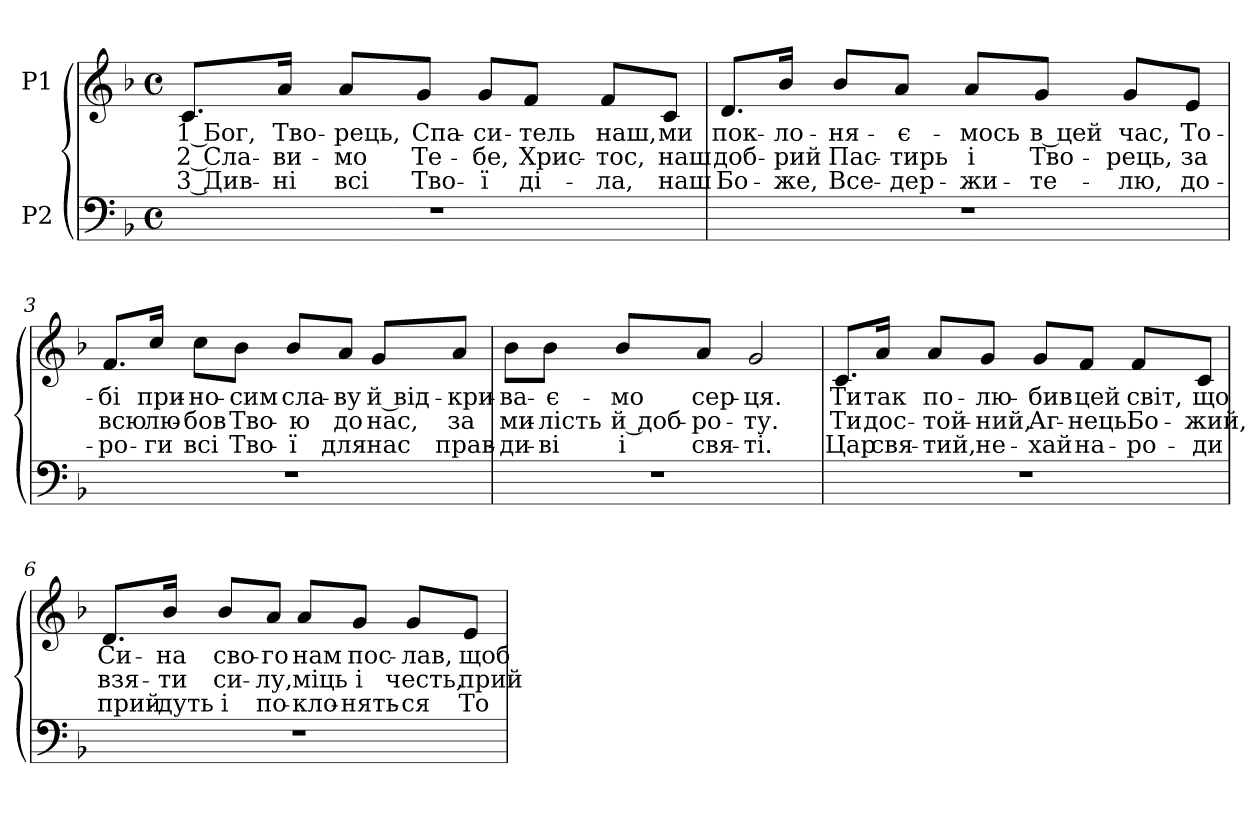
**kern	**kern	**text	**text	**text
*part2	*part1	*part1	*part1	*part1
*staff2	*staff1	*staff1	*staff1	*staff1
*I"P2	*I"P1	*	*	*
!!LO:PB:g=z
*clefF4	*clefG2	*	*	*
*k[b-]	*k[b-]	*	*	*
*F:	*F:	*	*	*
*M4/4	*M4/4	*	*	*
*met(c)	*met(c)	*	*	*
*MM86	*MM86	*	*	*
=1	=1	=1	=1	=1
!	!	!LO:LY:b:color=#000000	!LO:LY:b:color=#000000	!LO:LY:b:color=#000000
1r	8.ci/L	1 Бог,	2 Сла-	3 Див-
!	!	!LO:LY:b:color=#000000	!LO:LY:b:color=#000000	!LO:LY:b:color=#000000
.	16ai/Jk	Тво-	-ви-	-ні
!	!	!LO:LY:b:color=#000000	!LO:LY:b:color=#000000	!LO:LY:b:color=#000000
.	8ai/L	-рець,	-мо	всі
!	!	!LO:LY:b:color=#000000	!LO:LY:b:color=#000000	!LO:LY:b:color=#000000
.	8gi/J	Спа-	Те-	Тво-
!	!	!LO:LY:b:color=#000000	!LO:LY:b:color=#000000	!LO:LY:b:color=#000000
.	8gi/L	-си-	-бе,	-ї
!	!	!LO:LY:b:color=#000000	!LO:LY:b:color=#000000	!LO:LY:b:color=#000000
.	8fi/J	-тель	Хрис-	ді-
!	!	!LO:LY:b:color=#000000	!LO:LY:b:color=#000000	!LO:LY:b:color=#000000
.	8fi/L	наш,	-тос,	-ла,
!	!	!LO:LY:b:color=#000000	!LO:LY:b:color=#000000	!LO:LY:b:color=#000000
.	8ci/J	ми	наш	наш
=2	=2	=2	=2	=2
!	!	!LO:LY:b:color=#000000	!LO:LY:b:color=#000000	!LO:LY:b:color=#000000
1r	8.di/L	пок-	доб-	Бо-
!	!	!LO:LY:b:color=#000000	!LO:LY:b:color=#000000	!LO:LY:b:color=#000000
.	16b-i/Jk	-ло-	-рий	-же,
!	!	!LO:LY:b:color=#000000	!LO:LY:b:color=#000000	!LO:LY:b:color=#000000
.	8b-i/L	-ня-	Пас-	Все-
!	!	!LO:LY:b:color=#000000	!LO:LY:b:color=#000000	!LO:LY:b:color=#000000
.	8ai/J	-є-	-тирь	-дер-
!	!	!LO:LY:b:color=#000000	!LO:LY:b:color=#000000	!LO:LY:b:color=#000000
.	8ai/L	-мось	і	-жи-
!	!	!LO:LY:b:color=#000000	!LO:LY:b:color=#000000	!LO:LY:b:color=#000000
.	8gi/J	в цей	Тво-	-те-
!	!	!LO:LY:b:color=#000000	!LO:LY:b:color=#000000	!LO:LY:b:color=#000000
.	8gi/L	час,	-рець,	-лю,
!	!	!LO:LY:b:color=#000000	!LO:LY:b:color=#000000	!LO:LY:b:color=#000000
.	8ei/J	То-	за	до-
!!LO:LB:g=z
=3	=3	=3	=3	=3
!	!	!LO:LY:b:color=#000000	!LO:LY:b:color=#000000	!LO:LY:b:color=#000000
1r	8.fi/L	-бі	всю	-ро-
!	!	!LO:LY:b:color=#000000	!LO:LY:b:color=#000000	!LO:LY:b:color=#000000
.	16cci/Jk	при-	лю-	-ги
!	!	!LO:LY:b:color=#000000	!LO:LY:b:color=#000000	!LO:LY:b:color=#000000
.	8cci\L	-но-	-бов	всі
!	!	!LO:LY:b:color=#000000	!LO:LY:b:color=#000000	!LO:LY:b:color=#000000
.	8b-i\J	-сим	Тво-	Тво-
!	!	!LO:LY:b:color=#000000	!LO:LY:b:color=#000000	!LO:LY:b:color=#000000
.	8b-i/L	сла-	-ю	-ї
!	!	!LO:LY:b:color=#000000	!LO:LY:b:color=#000000	!LO:LY:b:color=#000000
.	8ai/J	-ву	до	для
!	!	!LO:LY:b:color=#000000	!LO:LY:b:color=#000000	!LO:LY:b:color=#000000
.	8gi/L	й від-	нас,	нас
!	!	!LO:LY:b:color=#000000	!LO:LY:b:color=#000000	!LO:LY:b:color=#000000
.	8ai/J	-кри-	за	прав-
=4	=4	=4	=4	=4
!	!	!LO:LY:b:color=#000000	!LO:LY:b:color=#000000	!LO:LY:b:color=#000000
1r	8b-i\L	-ва-	ми-	-ди-
!	!	!LO:LY:b:color=#000000	!LO:LY:b:color=#000000	!LO:LY:b:color=#000000
.	8b-i\J	-є-	-лість	-ві
!	!	!LO:LY:b:color=#000000	!LO:LY:b:color=#000000	!LO:LY:b:color=#000000
.	8b-i/L	-мо	й доб-	і
!	!	!LO:LY:b:color=#000000	!LO:LY:b:color=#000000	!LO:LY:b:color=#000000
.	8ai/J	сер-	-ро-	свя-
!	!	!LO:LY:b:color=#000000	!LO:LY:b:color=#000000	!LO:LY:b:color=#000000
.	2gi/	-ця.	-ту.	-ті.
=5	=5	=5	=5	=5
!	!	!LO:LY:b:color=#000000	!LO:LY:b:color=#000000	!LO:LY:b:color=#000000
1r	8.ci/L	Ти	Ти	Цар
!	!	!LO:LY:b:color=#000000	!LO:LY:b:color=#000000	!LO:LY:b:color=#000000
.	16ai/Jk	так	дос-	свя-
!	!	!LO:LY:b:color=#000000	!LO:LY:b:color=#000000	!LO:LY:b:color=#000000
.	8ai/L	по-	-той-	-тий,
!	!	!LO:LY:b:color=#000000	!LO:LY:b:color=#000000	!LO:LY:b:color=#000000
.	8gi/J	-лю-	-ний,	не-
!	!	!LO:LY:b:color=#000000	!LO:LY:b:color=#000000	!LO:LY:b:color=#000000
.	8gi/L	-бив	Аг-	-хай
!	!	!LO:LY:b:color=#000000	!LO:LY:b:color=#000000	!LO:LY:b:color=#000000
.	8fi/J	цей	-нець	на-
!	!	!LO:LY:b:color=#000000	!LO:LY:b:color=#000000	!LO:LY:b:color=#000000
.	8fi/L	світ,	Бо-	-ро-
!	!	!LO:LY:b:color=#000000	!LO:LY:b:color=#000000	!LO:LY:b:color=#000000
.	8ci/J	що	-жий,	-ди
!!LO:LB:g=z
=6	=6	=6	=6	=6
!	!	!LO:LY:b:color=#000000	!LO:LY:b:color=#000000	!LO:LY:b:color=#000000
1r	8.di/L	Си-	взя-	прий-
!	!	!LO:LY:b:color=#000000	!LO:LY:b:color=#000000	!LO:LY:b:color=#000000
.	16b-i/Jk	-на	-ти	-дуть
!	!	!LO:LY:b:color=#000000	!LO:LY:b:color=#000000	!LO:LY:b:color=#000000
.	8b-i/L	сво-	си-	і
!	!	!LO:LY:b:color=#000000	!LO:LY:b:color=#000000	!LO:LY:b:color=#000000
.	8ai/J	-го	-лу,	по-
!	!	!LO:LY:b:color=#000000	!LO:LY:b:color=#000000	!LO:LY:b:color=#000000
.	8ai/L	нам	міць	-кло-
!	!	!LO:LY:b:color=#000000	!LO:LY:b:color=#000000	!LO:LY:b:color=#000000
.	8gi/J	пос-	і	-нять-
!	!	!LO:LY:b:color=#000000	!LO:LY:b:color=#000000	!LO:LY:b:color=#000000
.	8gi/L	-лав,	честь,	-ся
!	!	!LO:LY:b:color=#000000	!LO:LY:b:color=#000000	!LO:LY:b:color=#000000
.	8ei/J	щоб	прий-	То-
=	=	=	=	=
*-	*-	*-	*-	*-
